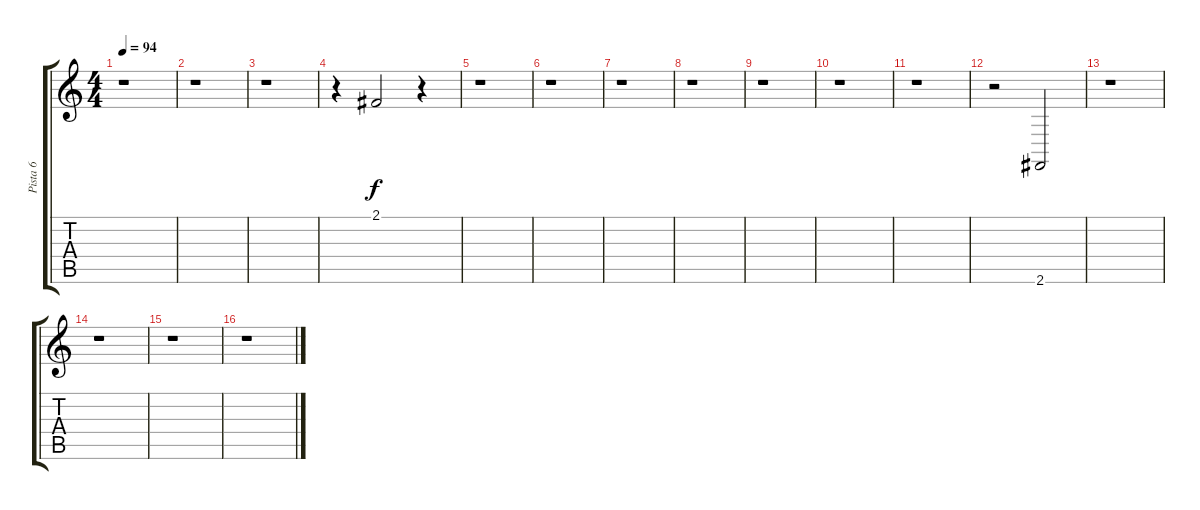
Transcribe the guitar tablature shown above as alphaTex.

\track ("Pista 6" "Pista 6") {instrument reversecymbal}
\staff {score tabs}
\tuning (E4 B3 G3 D3 A2 E2) {hide}
\ts (4 4)
\tempo 94
\clef g2
\ks c
r.1{dy f} |
r.1 |
r.1 |
r.4 2.1.2 r.4 |
r.1 |
r.1 |
r.1 |
r.1 |
r.1 |
r.1 |
r.1 |
r.2 2.6.2 |
r.1 |
r.1 |
r.1 |
r.1
